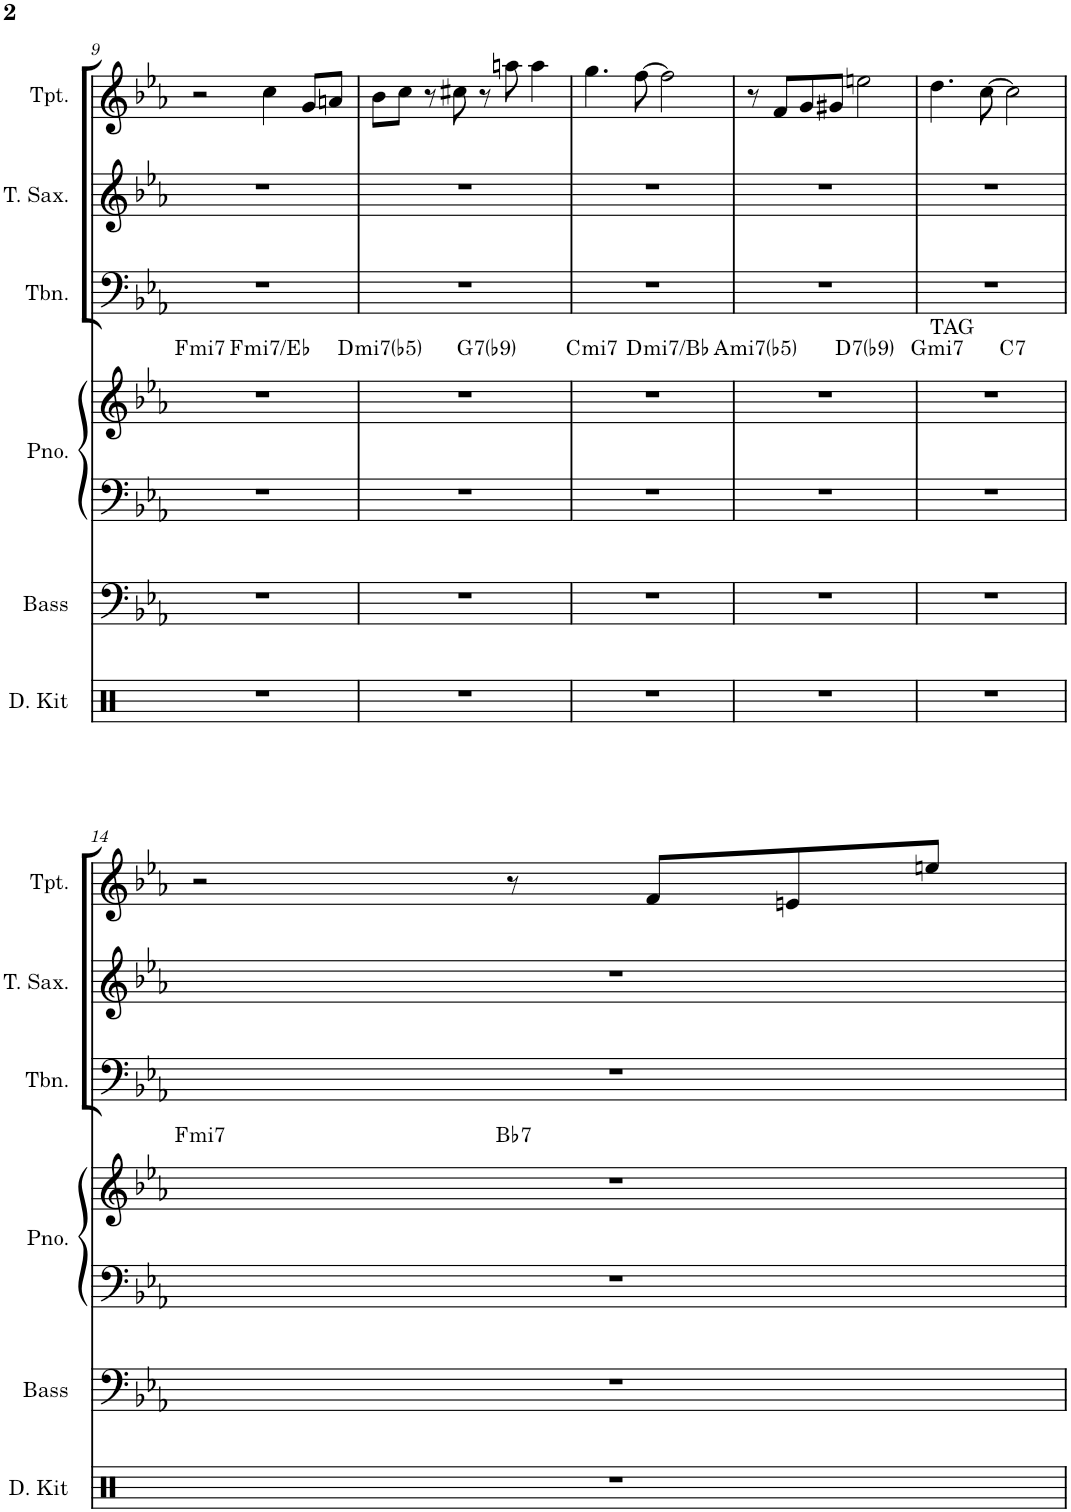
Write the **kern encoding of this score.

**kern	**kern	**kern	**kern	**harte	**kern	**kern	**kern
*part6	*part5	*part4	*part4	*part4	*part3	*part2	*part1
*staff7	*staff6	*staff5	*staff4	*	*staff3	*staff2	*staff1
*I"Drum Kit	*I"Acoustic Bass	*I"Piano	*	*	*I"Trombone	*I"Tenor Saxophone	*I"Trumpet
*I'D. Kit	*I'Bass	*I'Pno.	*	*	*I'Tbn.	*I'T. Sax.	*I'Tpt.
!!LO:PB:g=z
*clefX	*clefF4	*clefF4	*clefG2	*	*clefF4	*clefG2	*clefG2
*	*Trd7c12	*	*	*	*	*Trd8c14	*Trd1c2
*k[]	*k[b-e-a-]	*k[b-e-a-]	*k[b-e-a-]	*	*k[b-e-a-]	*k[b-e-a-]	*k[b-e-a-]
*M4/4	*M4/4	*M4/4	*M4/4	*	*M4/4	*M4/4	*M4/4
=9	=9	=9	=9	=9	=9	=9	=9
!	!	!	!	!LO:H:kt=mi7	!	!	!
*	*	*	*^	*	*	*	*
1r	1r	1r	1r	2ryy	F:min7	1r	1r	2r
!	!	!	!	!	!LO:H:kt=mi7	!	!	!
.	.	.	.	2ryy	F:min7/b7	.	.	4cc\
.	.	.	.	.	.	.	.	8g/L
.	.	.	.	.	.	.	.	8an/J
=10	=10	=10	=10	=10	=10	=10	=10	=10
!	!	!	!	!	!LO:H:kt=mi7(b5)	!	!	!
1r	1r	1r	1r	2ryy	D:hdim7	1r	1r	8b-\L
.	.	.	.	.	.	.	.	8cc\J
.	.	.	.	.	.	.	.	8r
.	.	.	.	.	.	.	.	8cc#X\
!	!	!	!	!	!LO:H:kt=7	!	!	!
.	.	.	.	2ryy	G:7(b9)	.	.	8r
.	.	.	.	.	.	.	.	8aan\
.	.	.	.	.	.	.	.	4aa\
=11	=11	=11	=11	=11	=11	=11	=11	=11
!	!	!	!	!	!LO:H:kt=mi7	!	!	!
1r	1r	1r	1r	2ryy	C:min7	1r	1r	4.gg\
.	.	.	.	.	.	.	.	[8ff\
!	!	!	!	!	!LO:H:kt=mi7	!	!	!
.	.	.	.	2ryy	D:min7/b6	.	.	2ff\]
=12	=12	=12	=12	=12	=12	=12	=12	=12
!	!	!	!	!	!LO:H:kt=mi7(b5)	!	!	!
1r	1r	1r	1r	2ryy	A:hdim7	1r	1r	8r
.	.	.	.	.	.	.	.	8f/L
.	.	.	.	.	.	.	.	8g/
.	.	.	.	.	.	.	.	8g#X/J
!	!	!	!	!	!LO:H:kt=7	!	!	!
.	.	.	.	2ryy	D:7(b9)	.	.	2een\
=13	=13	=13	=13	=13	=13	=13	=13	=13
!	!	!	!LO:TX:a:t=TAG	!	!LO:H:kt=mi7	!	!	!
1r	1r	1r	1r	2ryy	G:min7	1r	1r	4.dd\
.	.	.	.	.	.	.	.	[8cc\
!	!	!	!	!	!LO:H:kt=7	!	!	!
.	.	.	.	2ryy	C:7	.	.	2cc\]
!!LO:LB:g=z
=14	=14	=14	=14	=14	=14	=14	=14	=14
!	!	!	!	!	!LO:H:kt=mi7	!	!	!
1r	1r	1r	1r	2ryy	F:min7	1r	1r	2r
!	!	!	!	!	!LO:H:kt=7	!	!	!
.	.	.	.	2ryy	Bb:7	.	.	8r
.	.	.	.	.	.	.	.	8f/L
.	.	.	.	.	.	.	.	8en/
.	.	.	.	.	.	.	.	8een/J
*	*	*	*v	*v	*	*	*	*
=	=	=	=	=	=	=	=
*-	*-	*-	*-	*-	*-	*-	*-
